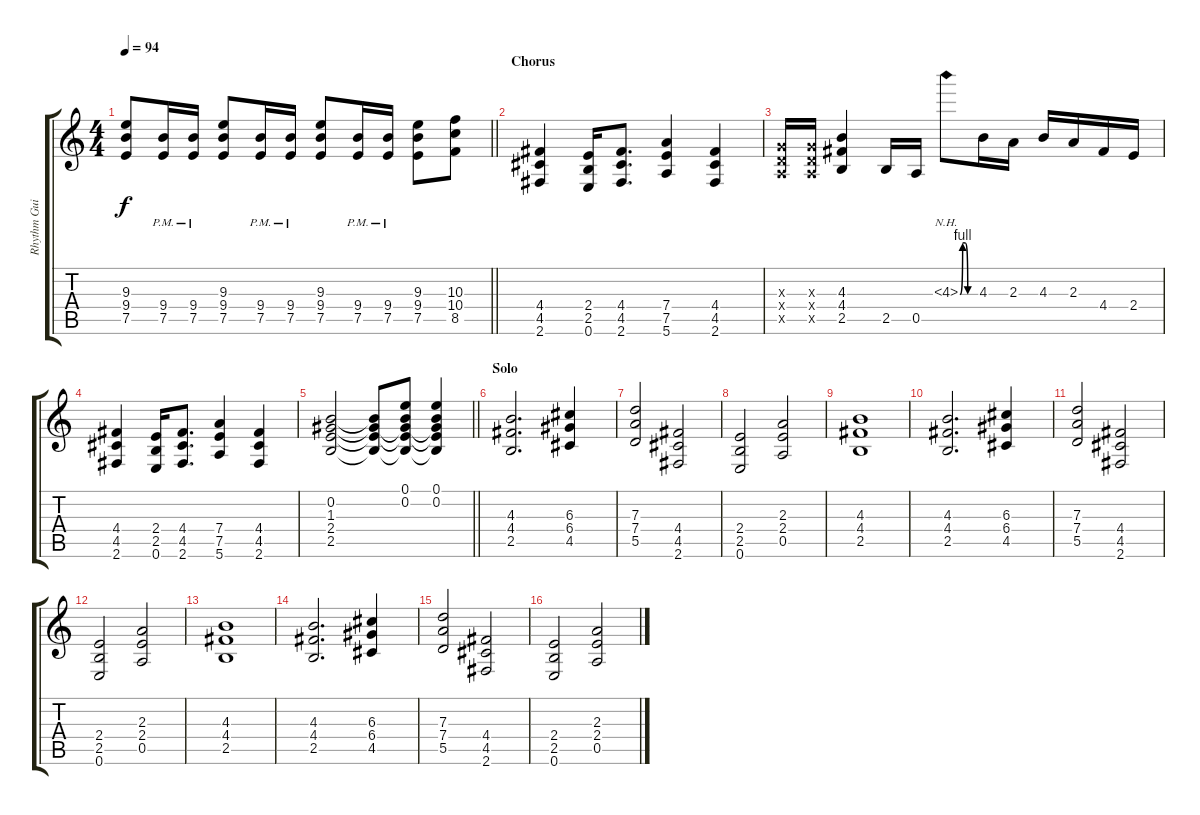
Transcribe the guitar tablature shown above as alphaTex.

\track ("Rhythm Guitar" "Rhythm Gui") {instrument distortionguitar}
\staff {score tabs}
\tuning (E4 B3 G3 D3 A2 E2) {hide}
\ts (4 4)
\tempo 94
\clef g2
\barLineRight lightlight
\ks c
(9.3 9.4 7.5).8{dy f} (9.4{pm} 7.5{pm}).16 (9.4{pm} 7.5{pm}).16 (9.3 9.4 7.5).8 (9.4{pm} 7.5{pm}).16 (9.4{pm} 7.5{pm}).16 (9.3 9.4 7.5).8 (9.4{pm} 7.5{pm}).16 (9.4{pm} 7.5{pm}).16 (9.3 9.4 7.5).8 (10.3 10.4 8.5).8 |
\section ("" "Chorus")
(4.4 4.5 2.6).4 (2.4 2.5 0.6).16 (4.4 4.5 2.6).8{d} (7.4 7.5 5.6).4 (4.4 4.5 2.6).4 |
(0.3{x} 0.4{x} 0.5{x}).16 (0.3{x} 0.4{x} 0.5{x}).16 (4.3 4.4 2.5).4 2.5.16 0.5.16 4.3{be (custom 0 0 10 4 20 4 30 0 60 0) nh}.8 4.3.16 2.3.16 4.3.16 2.3.16 4.4.16 2.4.16 |
(4.4 4.5 2.6).4 (2.4 2.5 0.6).16 (4.4 4.5 2.6).8{d} (7.4 7.5 5.6).4 (4.4 4.5 2.6).4 |
\barLineRight lightlight
(0.2 1.3 2.4 2.5).2 (0.2{t} 1.3{t} 2.4{t} 2.5{t}).8 (0.1 0.2 1.3{t} 2.4{t} 2.5{t}).8 (0.1 0.2 1.3{t} 2.4{t} 2.5{t}).4 |
\section ("" "Solo")
(4.3 4.4 2.5).2{d} (6.3 6.4 4.5).4 |
(7.3 7.4 5.5).2 (4.4 4.5 2.6).2 |
(2.4 2.5 0.6).2 (2.3 2.4 0.5).2 |
(4.3 4.4 2.5).1 |
(4.3 4.4 2.5).2{d} (6.3 6.4 4.5).4 |
(7.3 7.4 5.5).2 (4.4 4.5 2.6).2 |
(2.4 2.5 0.6).2 (2.3 2.4 0.5).2 |
(4.3 4.4 2.5).1 |
(4.3 4.4 2.5).2{d} (6.3 6.4 4.5).4 |
(7.3 7.4 5.5).2 (4.4 4.5 2.6).2 |
(2.4 2.5 0.6).2 (2.3 2.4 0.5).2
